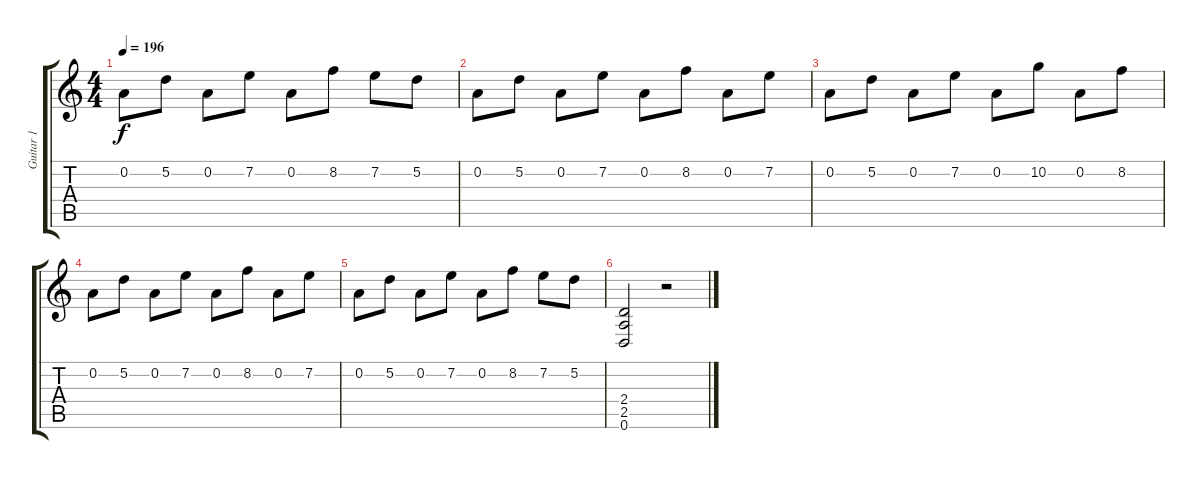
\track ("Guitar 1" "Guitar 1") {instrument distortionguitar bank 255}
\staff {score tabs}
\tuning (D4 A3 F3 C3 G2 D2) {hide}
\ts (4 4)
\tempo 196
\clef g2
\ks c
0.2.8{dy f} 5.2.8 0.2.8 7.2.8 0.2.8 8.2.8 7.2.8 5.2.8 |
0.2.8 5.2.8 0.2.8 7.2.8 0.2.8 8.2.8 0.2.8 7.2.8 |
0.2.8 5.2.8 0.2.8 7.2.8 0.2.8 10.2.8 0.2.8 8.2.8 |
0.2.8 5.2.8 0.2.8 7.2.8 0.2.8 8.2.8 0.2.8 7.2.8 |
0.2.8 5.2.8 0.2.8 7.2.8 0.2.8 8.2.8 7.2.8 5.2.8 |
(2.4 2.5 0.6).2{volume 6} r.2
